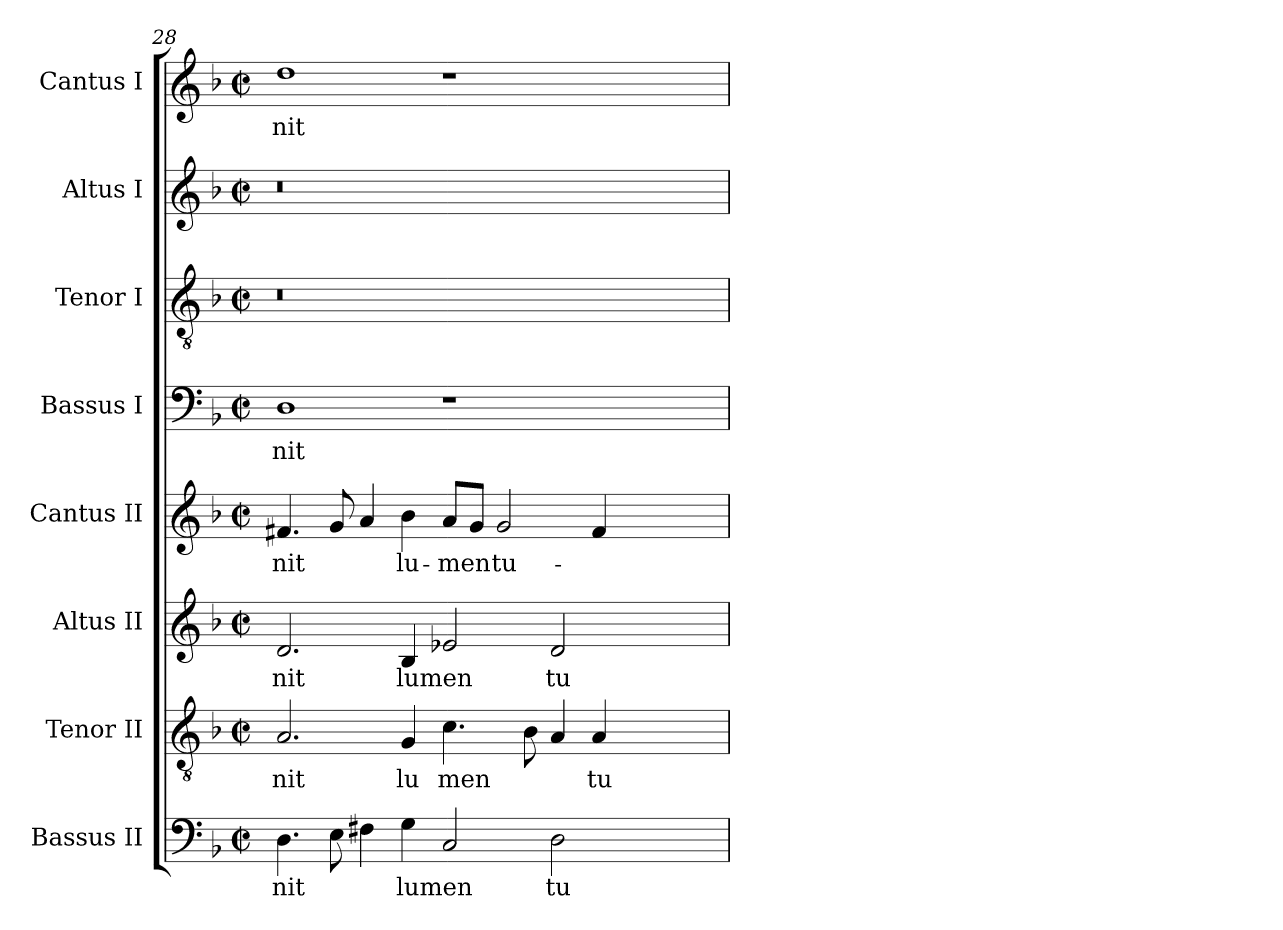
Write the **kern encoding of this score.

**kern	**text	**kern	**text	**kern	**text	**kern	**text	**kern	**text	**kern	**kern	**kern	**text
*part8	*part8	*part7	*part7	*part6	*part6	*part5	*part5	*part4	*part4	*part3	*part2	*part1	*part1
*staff8	*staff8	*staff7	*staff7	*staff6	*staff6	*staff5	*staff5	*staff4	*staff4	*staff3	*staff2	*staff1	*staff1
*I"Bassus II	*	*I"Tenor II	*	*I"Altus II	*	*I"Cantus II	*	*I"Bassus I	*	*I"Tenor I	*I"Altus I	*I"Cantus I	*
*clefF4	*	*clefGv2	*	*clefG2	*	*clefG2	*	*clefF4	*	*clefGv2	*clefG2	*clefG2	*
*k[b-]	*	*k[b-]	*	*k[b-]	*	*k[b-]	*	*k[b-]	*	*k[b-]	*k[b-]	*k[b-]	*
*F:	*	*F:	*	*F:	*	*F:	*	*F:	*	*F:	*F:	*F:	*
*M2/2	*	*M2/2	*	*M2/2	*	*M2/2	*	*M2/2	*	*M2/2	*M2/2	*M2/2	*
*met(c|)	*	*met(c|)	*	*met(c|)	*	*met(c|)	*	*met(c|)	*	*met(c|)	*met(c|)	*met(c|)	*
=28	=28	=28	=28	=28	=28	=28	=28	=28	=28	=28	=28	=28	=28
!	!LO:LY:b	!	!LO:LY:b:cj	!	!LO:LY:b:cj	!	!LO:LY:b	!	!LO:LY:b:cj	!	!	!	!LO:LY:b:cj
4.D\	nit	2.A/	nit	2.d/	nit	4.f#X/	-nit	1D	nit	0r	0r	1dd	-nit
8E\	.	.	.	.	.	8g/	.	.	.	.	.	.	.
4F#X\	.	.	.	.	.	4a/	.	.	.	.	.	.	.
!	!LO:LY:b	!	!LO:LY:b:cj	!	!LO:LY:b	!	!LO:LY:b:cj	!	!	!	!	!	!
4G\	lumen	4G/	lu	4B-/	lumen	4b-\	lu-	.	.	.	.	.	.
!	!	!	!LO:LY:b	!	!	!	!LO:LY:b	!LO:N:vis=1	!	!	!	!LO:N:vis=1	!
2C/	.	4.c\	men	2e-X/	.	8a/L	-men	0r	.	.	.	0r	.
.	.	.	.	.	.	8g/J	.	.	.	.	.	.	.
!	!	!	!	!	!	!	!LO:LY:b:cj	!	!	!	!	!	!
.	.	.	.	.	.	2g/	tu-	.	.	.	.	.	.
.	.	8B-\	.	.	.	.	.	.	.	.	.	.	.
!	!LO:LY:b:cj	!	!	!	!LO:LY:b:cj	!	!	!	!	!	!	!	!
2D\	tu	4A/	.	2d/	tu	.	.	.	.	.	.	.	.
!	!	!	!LO:LY:b:cj	!	!	!	!	!	!	!	!	!	!
.	.	4A/	tu	.	.	4f#/	.	.	.	.	.	.	.
1ryy	.	1ryy	.	1ryy	.	1ryy	.	.	.	1ryy	1ryy	.	.
=	=	=	=	=	=	=	=	=	=	=	=	=	=
*-	*-	*-	*-	*-	*-	*-	*-	*-	*-	*-	*-	*-	*-
